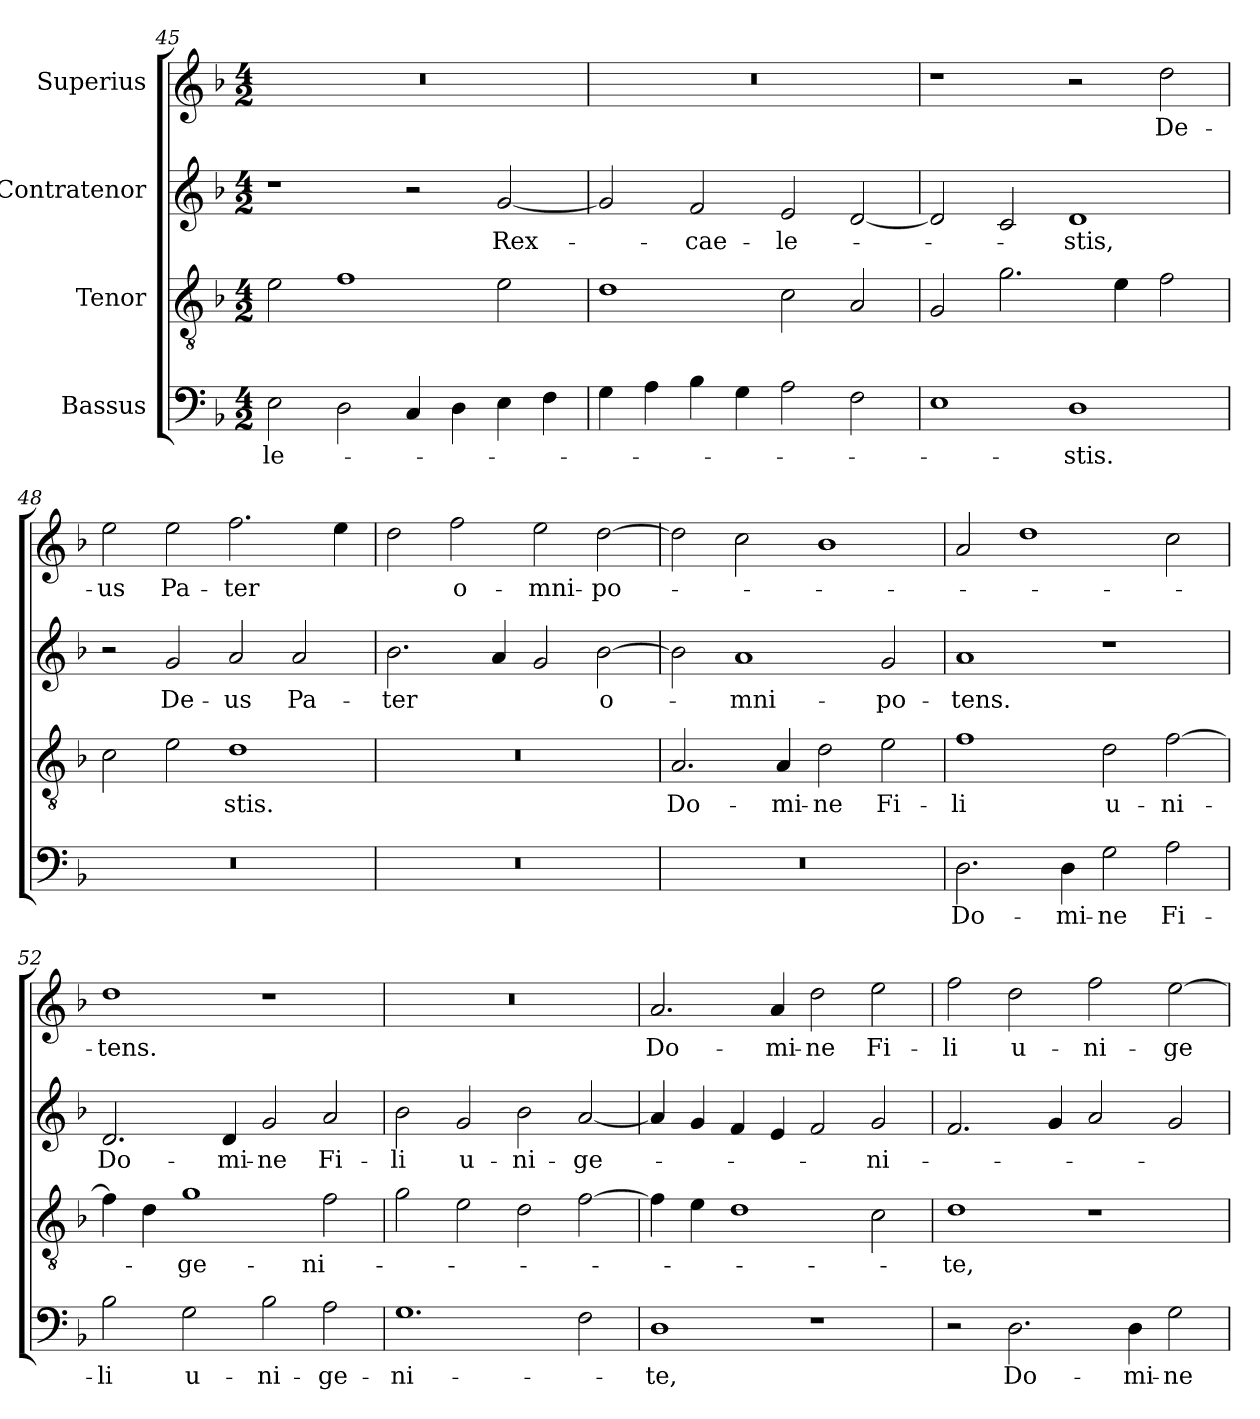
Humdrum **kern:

**kern	**text	**kern	**text	**kern	**text	**kern	**text
*part4	*part4	*part3	*part3	*part2	*part2	*part1	*part1
*staff4	*staff4	*staff3	*staff3	*staff2	*staff2	*staff1	*staff1
*I"Bassus	*	*I"Tenor	*	*I"Contratenor	*	*I"Superius	*
*clefF4	*	*clefGv2	*	*clefG2	*	*clefG2	*
*k[b-]	*	*k[b-]	*	*k[b-]	*	*k[b-]	*
*M4/2	*	*M4/2	*	*M4/2	*	*M4/2	*
=45	=45	=45	=45	=45	=45	=45	=45
2E\	-le-	2e\	.	1r	.	0r	.
2D\	.	1f\	.	.	.	.	.
4C/	.	.	.	2r	.	.	.
4D\	.	.	.	.	.	.	.
4E\	.	2e\	.	[2g/	Rex-	.	.
4F\	.	.	.	.	.	.	.
=46	=46	=46	=46	=46	=46	=46	=46
4G\	.	1d\	.	2g/]	.	0r	.
4A\	.	.	.	.	.	.	.
4B-\	.	.	.	2f/	cae-	.	.
4G\	.	.	.	.	.	.	.
2A\	.	2c\	.	2e/	-le-	.	.
2F\	.	2A/	.	[2d/	.	.	.
=47	=47	=47	=47	=47	=47	=47	=47
1E\	.	2G/	.	2d/]	.	1r	.
.	.	2.g\	.	2c/	.	.	.
1D\	-stis.	.	.	1d/	-stis,	2r	.
.	.	4e\	.	.	.	.	.
.	.	2f\	.	.	.	2dd\	De-
=48	=48	=48	=48	=48	=48	=48	=48
0r	.	2c\	.	2r	.	2ee\	-us
.	.	2e\	.	2g/	De-	2ee\	Pa-
.	.	1d\	-stis.	2a/	-us	2.ff\	-ter
.	.	.	.	2a/	Pa-	.	.
.	.	.	.	.	.	4ee\	.
=49	=49	=49	=49	=49	=49	=49	=49
0r	.	0r	.	2.b-\	-ter	2dd\	.
.	.	.	.	.	.	2ff\	o-
.	.	.	.	4a/	.	.	.
.	.	.	.	2g/	.	2ee\	-mni-
.	.	.	.	[2b-\	o-	[2dd\	-po-
=50	=50	=50	=50	=50	=50	=50	=50
0r	.	2.A/	Do-	2b-\]	.	2dd\]	.
.	.	.	.	1a/	-mni-	2cc\	.
.	.	4A/	-mi-	.	.	.	.
.	.	2d\	-ne	.	.	1b-\	.
.	.	2e\	Fi-	2g/	-po-	.	.
=51	=51	=51	=51	=51	=51	=51	=51
2.D\	Do-	1f\	-li	1a/	-tens.	2a/	.
.	.	.	.	.	.	1dd\	.
4D\	-mi-	.	.	.	.	.	.
2G\	-ne	2d\	u-	1r	.	.	.
2A\	Fi-	[2f\	-ni-	.	.	2cc\	.
=52	=52	=52	=52	=52	=52	=52	=52
2B-\	-li	4f\]	.	2.d/	Do-	1dd\	-tens.
.	.	4d\	.	.	.	.	.
2G\	u-	1g\	-ge-	.	.	.	.
.	.	.	.	4d/	-mi-	.	.
2B-\	-ni-	.	.	2g/	-ne	1r	.
2A\	-ge-	2f\	-ni-	2a/	Fi-	.	.
=53	=53	=53	=53	=53	=53	=53	=53
1.G\	-ni-	2g\	.	2b-\	-li	0r	.
.	.	2e\	.	2g/	u-	.	.
.	.	2d\	.	2b-\	-ni-	.	.
2F\	.	[2f\	.	[2a/	-ge-	.	.
=54	=54	=54	=54	=54	=54	=54	=54
1D\	-te,	4f\]	.	4a/]	.	2.a/	Do-
.	.	4e\	.	4g/	.	.	.
.	.	1d\	.	4f/	.	.	.
.	.	.	.	4e/	.	4a/	-mi-
1r	.	.	.	2f/	.	2dd\	-ne
.	.	2c\	.	2g/	-ni-	2ee\	Fi-
=55	=55	=55	=55	=55	=55	=55	=55
2r	.	1d\	-te,	2.f/	.	2ff\	-li
2.D\	Do-	.	.	.	.	2dd\	u-
.	.	.	.	4g/	.	.	.
.	.	1r	.	2a/	.	2ff\	-ni-
4D\	-mi-	.	.	.	.	.	.
2G\	-ne	.	.	2g/	.	[2ee\	-ge-
=	=	=	=	=	=	=	=
*-	*-	*-	*-	*-	*-	*-	*-
